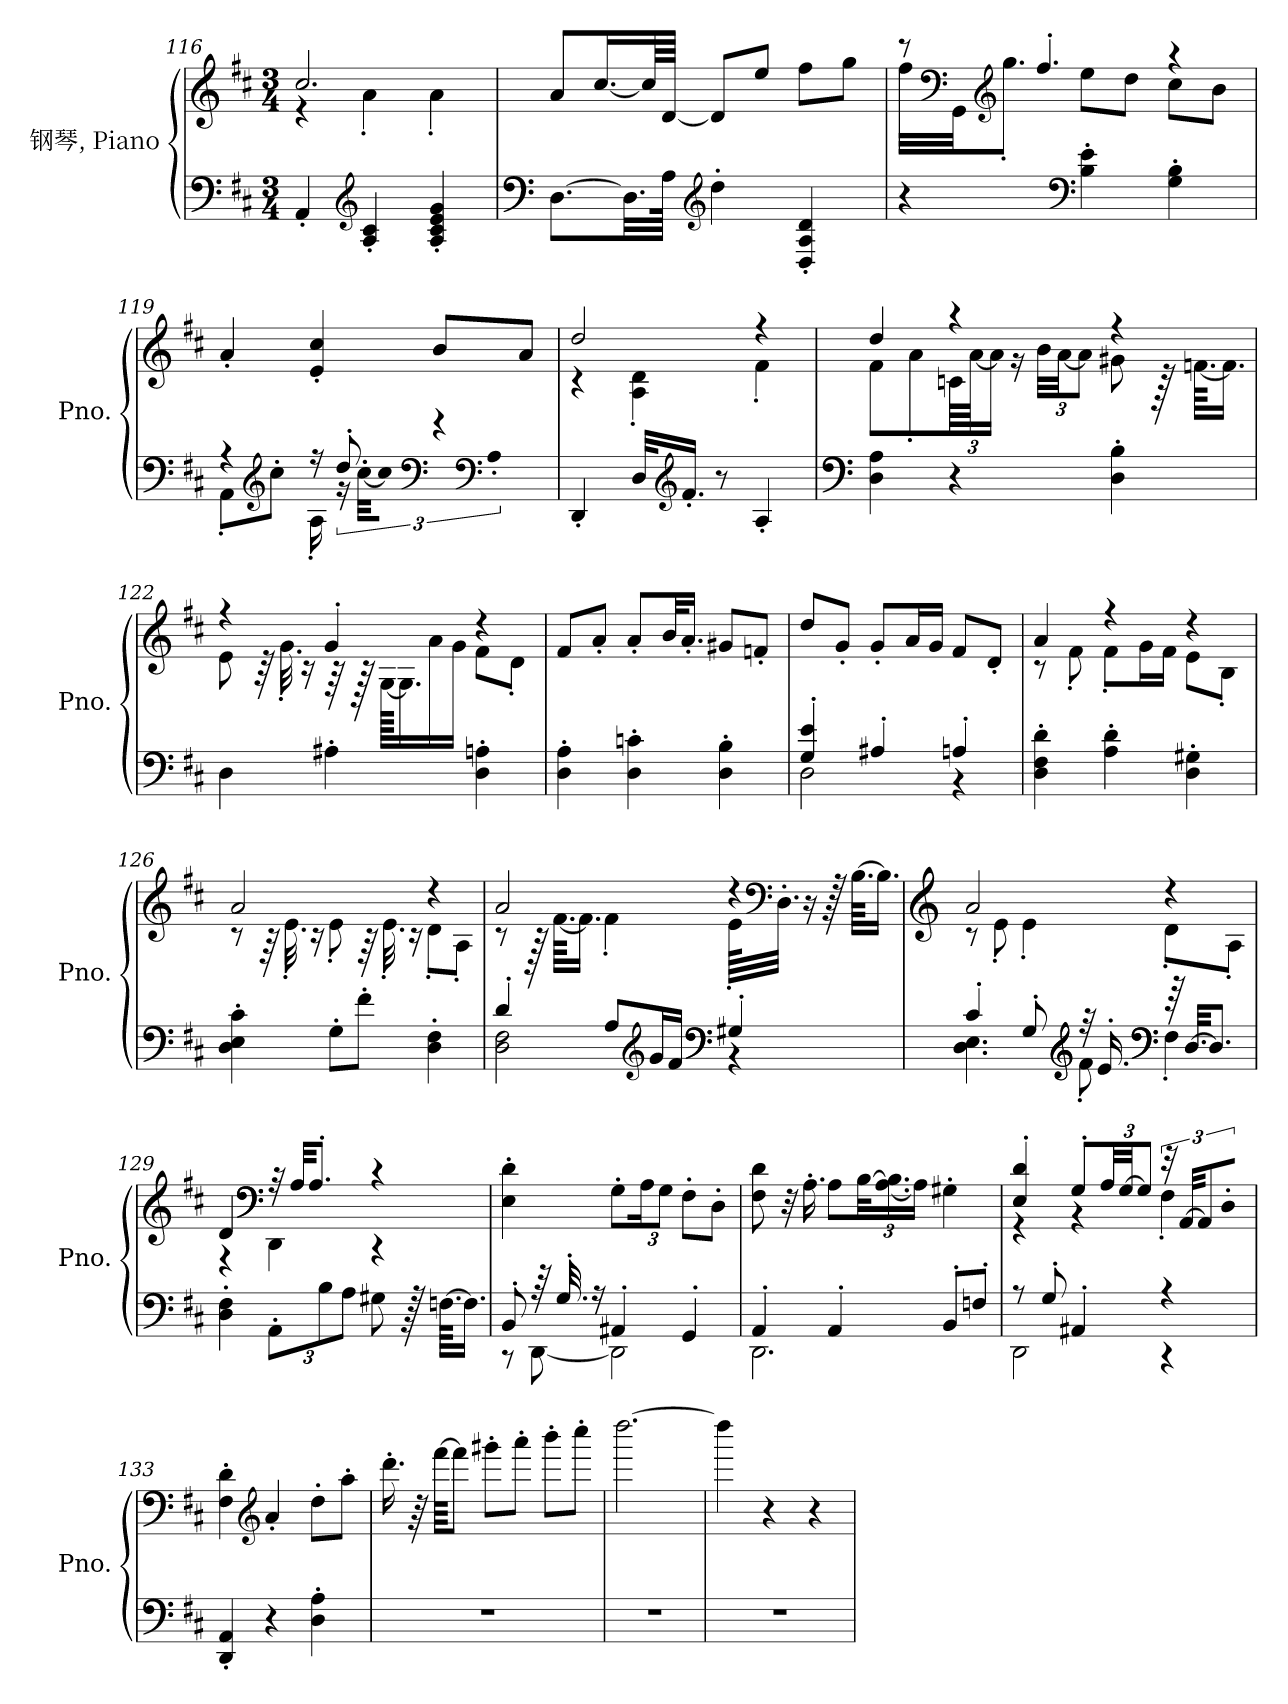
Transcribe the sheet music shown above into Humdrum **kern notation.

**kern	**kern
*part1	*part1
*staff2	*staff1
*I"钢琴, Piano	*
*I'Pno.	*
*clefF4	*clefG2
*k[f#c#]	*k[f#c#]
*M3/4	*M3/4
=116	=116
*	*^
4AA'/	2.cc#/	4r
*clefG2	*	*
4A/' 4c#/'	.	4a'\
4A/' 4c#/' 4e/' 4g/'	.	4a'\
*	*v	*v
=117	=117
*clefF4	*
[8.D\L	8a/L
.	[16.cc#/L
32.D\LL]	.
.	64cc#/LL]
64A\JJJk	[64d/JJJJ
*clefG2	*
4dd'\	8d/L]
.	8ee/J
4D/' 4A/' 4d/'	8ff#\L
.	8gg\J
!!LO:PB:g=z
=118	=118
*	*^
4r	8r	32ff#\LLL
*	*clefF4	*
.	.	32GG\JJ
*	*clefG2	*
.	.	8.gg'\J
.	4.ff#'/	.
*clefF4	*	*
4B\' 4e\'	.	8ee\L
.	.	8dd\J
4G\' 4B\'	4r	8cc#\L
.	.	8b\J
*	*v	*v
=119	=119
*^	*
4r	8AA'\L	4a'/
*clefG2	*	*
.	8cc#'\J	.
16r	16A'\	4e/' 4cc#/'
8.dd'/	24r	.
.	[48cc#\KKL	.
.	8cc#\J]	.
*clefF4	*	*
4r	4A'\	8b/L
.	.	8a/J
*v	*v	*
=120	=120
*	*^
4DD'/	2dd/	4r
32D/KLL	.	4A\' 4d\'
*clefG2	*	*
16.f#'/JJ	.	.
8r	.	.
4A'/	4r	4f#'\
!!LO:LB:g=z	!!
=121	=121	=121
*clefF4	*	*
4D\ 4A\	4dd/	8f#\L
.	.	8a'\
*	*	*Xbrackettup
4r	4r	96cn\LLL
.	.	[96a\JJ
.	.	24a\JJ]
.	.	16r
.	.	48b\LLL
.	.	[48a\JJ
.	.	12a\J]
4D\' 4B\'	4r	8g#X\
.	.	128r
.	.	[64.fn\KKLL
.	.	16.f\JJ]
=122	=122	=122
4D\	4r	8e\
.	.	64r
.	.	32.g'\
.	.	16r
4A#X'\	4g'/	64r
.	.	128r
.	.	[128G\KKKLL
.	.	16.G\]
.	.	16a\
.	.	16g\JJ
4D\' 4An\'	4r	8f#\L
.	.	8d'\J
*	*v	*v
=123	=123
4D\' 4A\'	8f#/L
.	8a'/J
4D\' 4cn\'	8a'/L
.	32b/KL
.	16.a'/JJ
4D\' 4B\'	8g#X/L
.	8fn'/J
!!LO:LB:g=z
=124	=124
*^	*
4G/' 4e/'	2D\	8dd/L
.	.	8g'/J
4A#X'/	.	8g'/L
.	.	16a/L
.	.	16g/JJ
4An'/	4r	8f#/L
.	.	8d'/J
*v	*v	*
=125	=125
*	*^
4D\' 4F#\' 4d\'	4a/	8r
.	.	8f#'\
4A\' 4d\'	4r	8f#'\L
.	.	16g\L
.	.	16f#\JJ
4D\' 4G#X\'	4r	8e\L
.	.	8B'\J
=126	=126	=126
4D\' 4E\' 4c#\'	2a/	8r
.	.	64r
.	.	32.e'\
.	.	16r
8G'\L	.	8e'\
8f#'\J	.	64r
.	.	32.e'\
.	.	16r
4D\' 4F#\'	4r	8d'\L
.	.	8A'\J
!!LO:LB:g=z	!!
=127	=127	=127
*^	*	*
4d'/	2D\ 2F#\	2a/	8r
.	.	.	128r
.	.	.	[64.f#\KKLL
.	.	.	16.f#\JJ]
8A/L	.	.	4f#'\
*clefG2	*	*	*
16g/L	.	.	.
16f#/JJ	.	.	.
*clefF4	*	*	*
4G#X'/	4r	4r	64e'\KLLL
*	*	*clefF4	*
.	.	.	32.D'\JJJ
.	.	.	16r
.	.	.	128r
.	.	.	[64.B\KKLL
.	.	.	16.B\JJ]
=128	=128	=128	=128
*	*	*clefG2	*
4c#'/	4.D\ 4.E\	2a/	8r
.	.	.	8e'\
8G'/	.	.	4e'\
*clefG2	*	*	*
32r	8f#'\	.	.
16.e'/	.	.	.
*clefF4	*	*	*
64r	4F#'\	4r	8d'\L
[32.D/KKL	.	.	.
8.D/J]	.	.	.
.	.	.	8A'\J
*v	*v	*	*
!!LO:LB:g=z	!!
=129	=129	=129
4D\' 4F#\'	4d/	4r
*	*clefF4	*
*Xbrackettup	*	*
12AA'\L	32r	4DD\
.	32A/KKL	.
.	8.A'/J	.
12B\	.	.
12A\J	.	.
8G#X\	4r	4r
128r	.	.
[64.Fn\KKLL	.	.
16.F\JJ]	.	.
*	*v	*v
=130	=130
*^	*
8BB'/	8r	4E\' 4d\'
64r	[8DD\	.
32.G'/	.	.
16r	.	.
4AA#X'/	2DD\]	8G'\L
.	.	24A\K
.	.	12G\J
4GG'/	.	8F#'\L
.	.	8D'\J
=131	=131	=131
4AA'/	2.DD\	8F#\ 8d\
.	.	32r
.	.	16.A'\
4AA'/	.	8A\L
.	.	[48B\KL
.	.	[24.A\ 24.B\]
.	.	24A\JJ]
8BB'/L	.	4G#X'\
8Fn'/J	.	.
!!LO:LB:g=z
=132	=132	=132
*	*	*^
8r	2DD\	4E/' 4d/'	4r
8G'/	.	.	.
4AA#X'/	.	8G'/L	4r
.	.	48A/LL	.
.	.	[48G/JJ	.
.	.	12G/J]	.
*	*	*brackettup	*
4r	4r	48r	4F#'\
.	.	[48AA/KKL	.
.	.	12AA/]	.
.	.	8D'/J	.
*v	*v	*	*
*	*v	*v
=133	=133
4DD/' 4AA/'	4F#\' 4d\'
*	*clefG2
4r	4a'/
4D\' 4A\'	8dd'\L
.	8aa'\J
=134	=134
2.r	16.ddd'\
.	64r
.	[64fff#\KKKL
.	8fff#\J]
.	8ggg#X'\L
.	8aaa'\J
.	8bbb'\L
.	8cccc#'\J
=135	=135
2.r	[2.dddd\
=136	=136
2.r	4dddd\]
.	4r
.	4r
=	=
*-	*-
